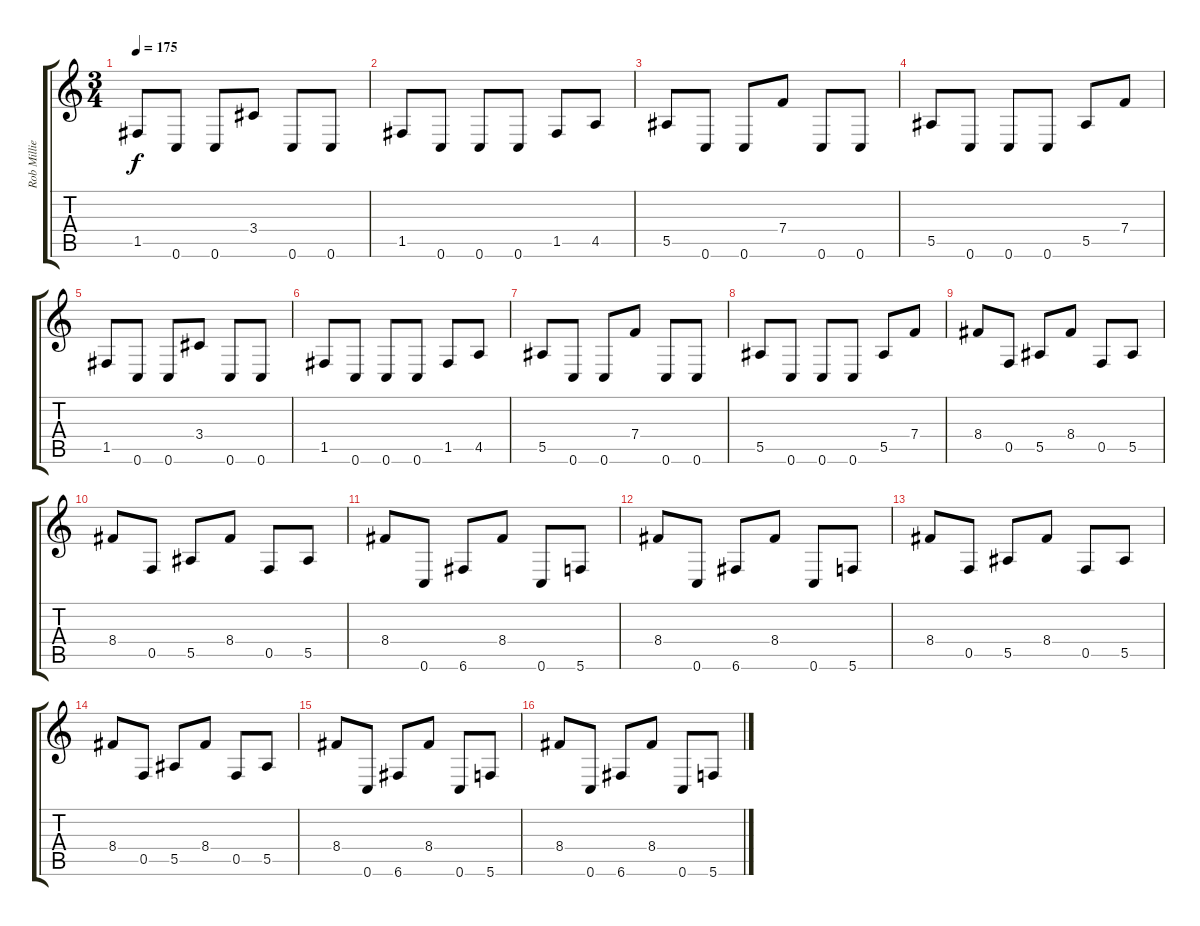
\track ("Rob Millie" "Rob Millie") {instrument distortionguitar}
\staff {score tabs}
\tuning (C4 G3 Eb3 Bb2 F2 C2) {hide}
\ts (3 4)
\tempo 175
\clef g2
\ks c
1.5.8{dy f} 0.6.8 0.6.8 3.4.8 0.6.8 0.6.8 |
1.5.8 0.6.8 0.6.8 0.6.8 1.5.8 4.5.8 |
5.5.8 0.6.8 0.6.8 7.4.8 0.6.8 0.6.8 |
5.5.8 0.6.8 0.6.8 0.6.8 5.5.8 7.4.8 |
1.5.8 0.6.8 0.6.8 3.4.8 0.6.8 0.6.8 |
1.5.8 0.6.8 0.6.8 0.6.8 1.5.8 4.5.8 |
5.5.8 0.6.8 0.6.8 7.4.8 0.6.8 0.6.8 |
5.5.8 0.6.8 0.6.8 0.6.8 5.5.8 7.4.8 |
8.4.8 0.5.8 5.5.8 8.4.8 0.5.8 5.5.8 |
8.4.8 0.5.8 5.5.8 8.4.8 0.5.8 5.5.8 |
8.4.8 0.6.8 6.6.8 8.4.8 0.6.8 5.6.8 |
8.4.8 0.6.8 6.6.8 8.4.8 0.6.8 5.6.8 |
8.4.8 0.5.8 5.5.8 8.4.8 0.5.8 5.5.8 |
8.4.8 0.5.8 5.5.8 8.4.8 0.5.8 5.5.8 |
8.4.8 0.6.8 6.6.8 8.4.8 0.6.8 5.6.8 |
8.4.8 0.6.8 6.6.8 8.4.8 0.6.8 5.6.8
